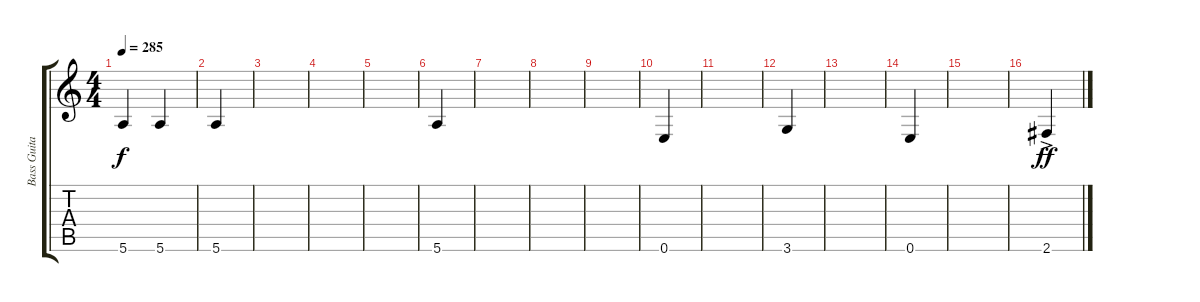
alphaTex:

\track ("Bass Guitar" "Bass Guita") {instrument electricbassfinger}
\staff {score tabs}
\tuning (E4 B3 G3 D3 A2 E2) {hide}
\ts (4 4)
\tempo 285
\clef g2
\ks c
5.6.4{dy f} 5.6.4 |
5.6.4 |
|
|
|
5.6.4 |
|
|
|
0.6.4 |
|
3.6.4 |
|
0.6.4 |
|
2.6{ac}.4{dy ff}
